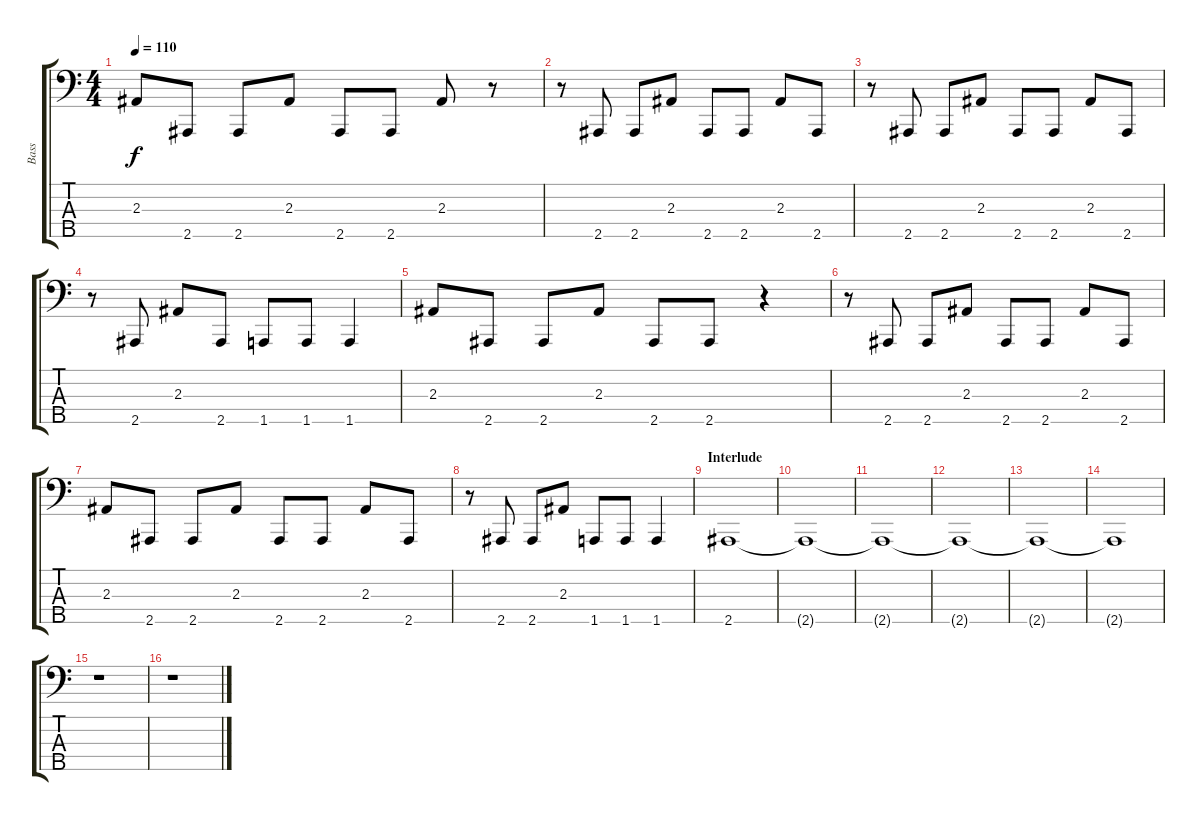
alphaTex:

\track ("Bass" "Bass") {instrument electricbasspick}
\staff {score tabs}
\tuning (Gb2 Db2 Ab1 Eb1 Ab0) {hide}
\ts (4 4)
\tempo 110
\clef f4
\ks c
2.3.8{dy f} 2.5.8 2.5.8 2.3.8 2.5.8 2.5.8 2.3.8 r.8 |
r.8 2.5.8 2.5.8 2.3.8 2.5.8 2.5.8 2.3.8 2.5.8 |
r.8 2.5.8 2.5.8 2.3.8 2.5.8 2.5.8 2.3.8 2.5.8 |
r.8 2.5.8 2.3.8 2.5.8 1.5.8 1.5.8 1.5.4 |
2.3.8 2.5.8 2.5.8 2.3.8 2.5.8 2.5.8 r.4 |
r.8 2.5.8 2.5.8 2.3.8 2.5.8 2.5.8 2.3.8 2.5.8 |
2.3.8 2.5.8 2.5.8 2.3.8 2.5.8 2.5.8 2.3.8 2.5.8 |
r.8 2.5.8 2.5.8 2.3.8 1.5.8 1.5.8 1.5.4 |
\section ("" "Interlude")
2.5.1 |
2.5{t}.1 |
2.5{t}.1 |
2.5{t}.1 |
2.5{t}.1 |
2.5{t}.1 |
r.1 |
r.1
